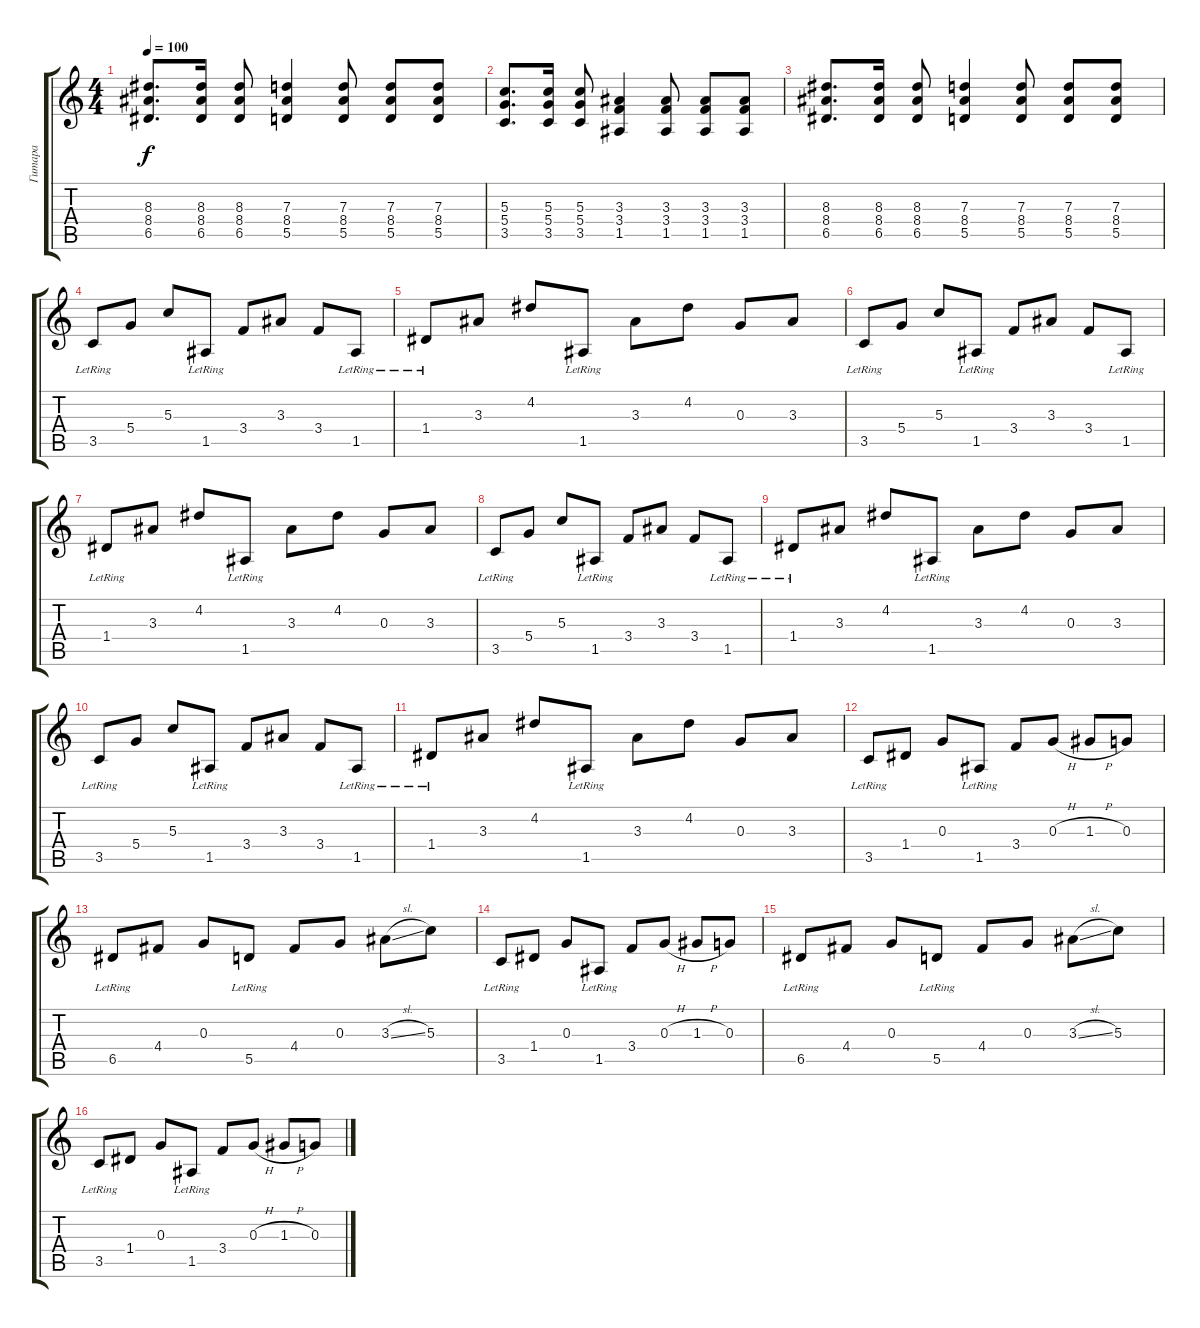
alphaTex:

\track ("Гитара" "Гитара") {instrument acousticguitarsteel}
\staff {score tabs}
\tuning (E4 B3 G3 D3 A2 E2) {hide}
\ts (4 4)
\tempo 100
\clef g2
\ks c
(8.3 8.4 6.5).8{d dy f} (8.3 8.4 6.5).16 (8.3 8.4 6.5).8 (7.3 8.4 5.5).4 (7.3 8.4 5.5).8 (7.3 8.4 5.5).8 (7.3 8.4 5.5).8 |
(5.3 5.4 3.5).8{d} (5.3 5.4 3.5).16 (5.3 5.4 3.5).8 (3.3 3.4 1.5).4 (3.3 3.4 1.5).8 (3.3 3.4 1.5).8 (3.3 3.4 1.5).8 |
(8.3 8.4 6.5).8{d} (8.3 8.4 6.5).16 (8.3 8.4 6.5).8 (7.3 8.4 5.5).4 (7.3 8.4 5.5).8 (7.3 8.4 5.5).8 (7.3 8.4 5.5).8 |
3.5{lr}.8{instrument acousticguitarsteel} 5.4.8 5.3.8 1.5{lr}.8 3.4.8 3.3.8 3.4.8 1.5{lr}.8 |
1.4{lr}.8 3.3.8 4.2.8 1.5{lr}.8 3.3.8 4.2.8 0.3.8 3.3.8 |
3.5{lr}.8 5.4.8 5.3.8 1.5{lr}.8 3.4.8 3.3.8 3.4.8 1.5{lr}.8 |
1.4{lr}.8 3.3.8 4.2.8 1.5{lr}.8 3.3.8 4.2.8 0.3.8 3.3.8 |
3.5{lr}.8 5.4.8 5.3.8 1.5{lr}.8 3.4.8 3.3.8 3.4.8 1.5{lr}.8 |
1.4{lr}.8 3.3.8 4.2.8 1.5{lr}.8 3.3.8 4.2.8 0.3.8 3.3.8 |
3.5{lr}.8 5.4.8 5.3.8 1.5{lr}.8 3.4.8 3.3.8 3.4.8 1.5{lr}.8 |
1.4{lr}.8 3.3.8 4.2.8 1.5{lr}.8 3.3.8 4.2.8 0.3.8 3.3.8 |
3.5{lr}.8 1.4.8 0.3.8 1.5{lr}.8 3.4.8 0.3{h}.8 1.3{h}.8 0.3.8 |
6.5{lr}.8 4.4.8 0.3.8 5.5{lr}.8 4.4.8 0.3.8 3.3{sl}.8 5.3.8 |
3.5{lr}.8 1.4.8 0.3.8 1.5{lr}.8 3.4.8 0.3{h}.8 1.3{h}.8 0.3.8 |
6.5{lr}.8 4.4.8 0.3.8 5.5{lr}.8 4.4.8 0.3.8 3.3{sl}.8 5.3.8 |
3.5{lr}.8 1.4.8 0.3.8 1.5{lr}.8 3.4.8 0.3{h}.8 1.3{h}.8 0.3.8
